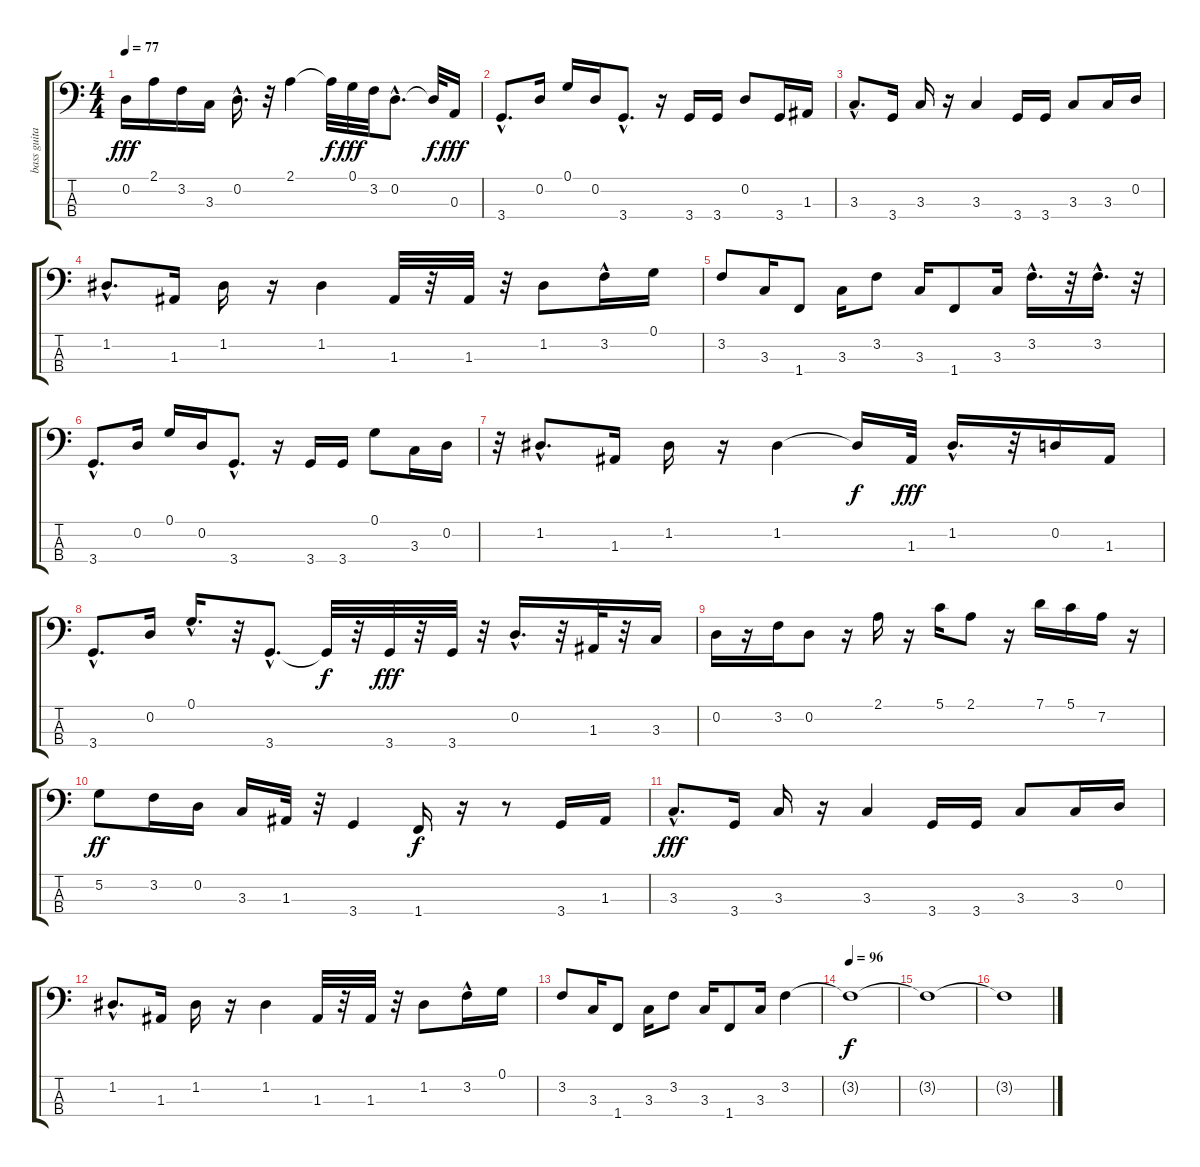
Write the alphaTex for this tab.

\track ("bass guitar" "bass guita") {instrument electricbassfinger}
\staff {score tabs}
\tuning (G2 D2 A1 E1) {hide}
\ts (4 4)
\tempo 77
\clef f4
\ks c
0.2.16{dy fff} 2.1.16 3.2.16 3.3.16 0.2{hac}.16{d} r.32 2.1.4 2.1{t}.32{dy f} 0.1.32{dy fff} 3.2.32 0.2{hac}.8{d} 0.2{t}.32{dy f} 0.3.16{dy fff} |
3.4{hac}.8{d} 0.2.16 0.1.16 0.2.16 3.4{hac}.8{d} r.16 3.4.16 3.4.16 0.2.8 3.4.16 1.3.16 |
3.3{hac}.8{d} 3.4.16 3.3.16 r.16 3.3.4 3.4.16 3.4.16 3.3.8 3.3.16 0.2.16 |
1.2{hac}.8{d} 1.3.16 1.2.16 r.16 1.2.4 1.3.32 r.32 1.3.32 r.32 1.2.8 3.2{hac}.16 0.1.16 |
3.2.8 3.3.16 1.4.8 3.3.16 3.2.8 3.3.16 1.4.8 3.3.16 3.2{hac}.16{d} r.32 3.2{hac}.16{d} r.32 |
3.4{hac}.8{d} 0.2.16 0.1.16 0.2.16 3.4{hac}.8{d} r.16 3.4.16 3.4.16 0.1.8 3.3.16 0.2.16 |
r.32 1.2{hac}.8{d} 1.3.16 1.2.16 r.16 1.2.4 1.2{t}.16{dy f} 1.3.32{dy fff} 1.2{hac}.16{d} r.32 0.2.16 1.3.16 |
3.4{hac}.8{d} 0.2.16 0.1{hac}.16{d} r.32 3.4{hac}.8{d} 3.4{t}.32{dy f} r.32 3.4.32{dy fff} r.32 3.4.32 r.32 0.2{hac}.16{d} r.32 1.3.32 r.32 3.3.16 |
0.2.16 r.16 3.2.16 0.2.8 r.16 2.1.16 r.16 5.1.16 2.1.8 r.16 7.1.16 5.1.16 7.2.16 r.16 |
5.2.8{dy ff} 3.2.16 0.2.16 3.3.16 1.3.32 r.32 3.4.4 1.4.16{dy f} r.16 r.8 3.4.16 1.3.16 |
3.3{hac}.8{d dy fff} 3.4.16 3.3.16 r.16 3.3.4 3.4.16 3.4.16 3.3.8 3.3.16 0.2.16 |
1.2{hac}.8{d} 1.3.16 1.2.16 r.16 1.2.4 1.3.32 r.32 1.3.32 r.32 1.2.8 3.2{hac}.16 0.1.16 |
3.2.8 3.3.16 1.4.8 3.3.16 3.2.8 3.3.16 1.4.8 3.3.16 3.2.4 |
\tempo 96
3.2{t}.1{dy f} |
3.2{t}.1 |
3.2{t}.1
